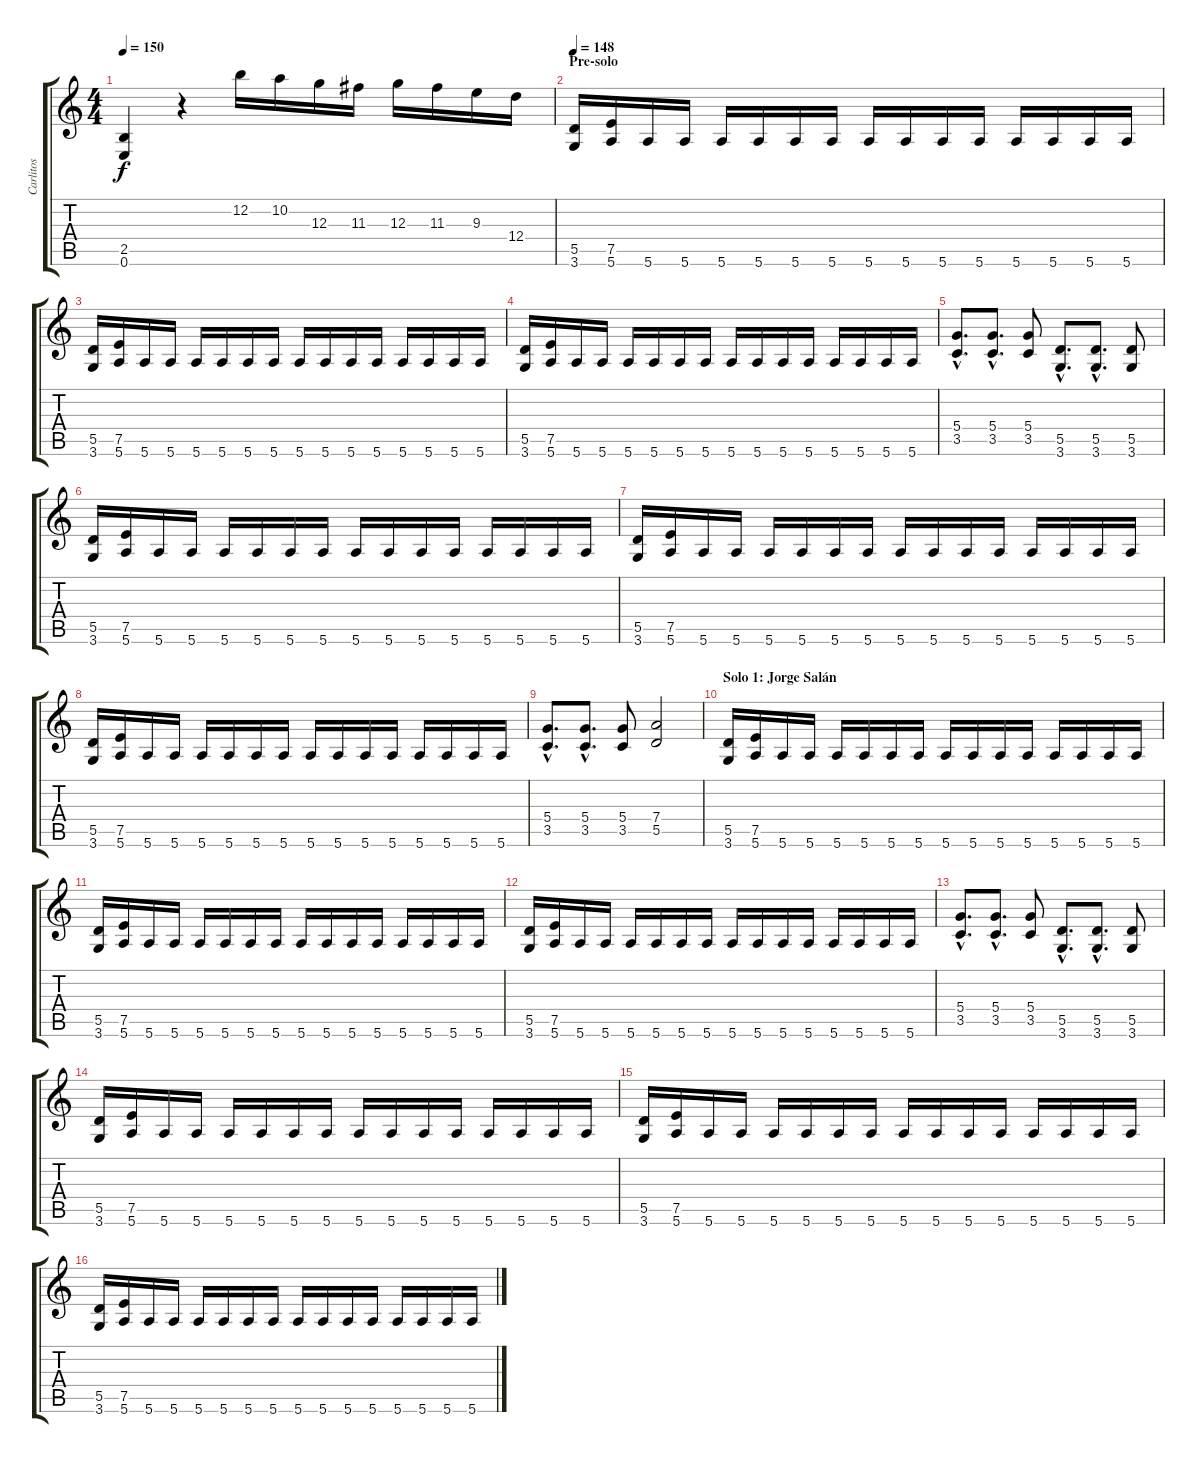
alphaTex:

\track ("Carlitos" "Carlitos") {instrument distortionguitar}
\staff {score tabs}
\tuning (E4 B3 G3 D3 A2 E2) {hide}
\ts (4 4)
\tempo 150
\clef g2
\ks c
(2.5 0.6).4{dy f} r.4 12.2.16 10.2.16 12.3.16 11.3.16 12.3.16 11.3.16 9.3.16 12.4.16 |
\section ("" "Pre-solo")
\tempo 148
(5.5 3.6).16{volume 12} (7.5 5.6).16 5.6.16 5.6.16 5.6.16 5.6.16 5.6.16 5.6.16 5.6.16 5.6.16 5.6.16 5.6.16 5.6.16 5.6.16 5.6.16 5.6.16 |
(5.5 3.6).16 (7.5 5.6).16 5.6.16 5.6.16 5.6.16 5.6.16 5.6.16 5.6.16 5.6.16 5.6.16 5.6.16 5.6.16 5.6.16 5.6.16 5.6.16 5.6.16 |
(5.5 3.6).16 (7.5 5.6).16 5.6.16 5.6.16 5.6.16 5.6.16 5.6.16 5.6.16 5.6.16 5.6.16 5.6.16 5.6.16 5.6.16 5.6.16 5.6.16 5.6.16 |
(5.4{hac} 3.5{hac}).8{d} (5.4{hac} 3.5{hac}).8{d} (5.4 3.5).8 (5.5{hac} 3.6{hac}).8{d} (5.5{hac} 3.6{hac}).8{d} (5.5 3.6).8 |
(5.5 3.6).16 (7.5 5.6).16 5.6.16 5.6.16 5.6.16 5.6.16 5.6.16 5.6.16 5.6.16 5.6.16 5.6.16 5.6.16 5.6.16 5.6.16 5.6.16 5.6.16 |
(5.5 3.6).16 (7.5 5.6).16 5.6.16 5.6.16 5.6.16 5.6.16 5.6.16 5.6.16 5.6.16 5.6.16 5.6.16 5.6.16 5.6.16 5.6.16 5.6.16 5.6.16 |
(5.5 3.6).16 (7.5 5.6).16 5.6.16 5.6.16 5.6.16 5.6.16 5.6.16 5.6.16 5.6.16 5.6.16 5.6.16 5.6.16 5.6.16 5.6.16 5.6.16 5.6.16 |
(5.4{hac} 3.5{hac}).8{d} (5.4{hac} 3.5{hac}).8{d} (5.4 3.5).8 (7.4 5.5).2 |
\section ("" "Solo 1: Jorge Salán")
(5.5 3.6).16 (7.5 5.6).16 5.6.16 5.6.16 5.6.16 5.6.16 5.6.16 5.6.16 5.6.16 5.6.16 5.6.16 5.6.16 5.6.16 5.6.16 5.6.16 5.6.16 |
(5.5 3.6).16 (7.5 5.6).16 5.6.16 5.6.16 5.6.16 5.6.16 5.6.16 5.6.16 5.6.16 5.6.16 5.6.16 5.6.16 5.6.16 5.6.16 5.6.16 5.6.16 |
(5.5 3.6).16 (7.5 5.6).16 5.6.16 5.6.16 5.6.16 5.6.16 5.6.16 5.6.16 5.6.16 5.6.16 5.6.16 5.6.16 5.6.16 5.6.16 5.6.16 5.6.16 |
(5.4{hac} 3.5{hac}).8{d} (5.4{hac} 3.5{hac}).8{d} (5.4 3.5).8 (5.5{hac} 3.6{hac}).8{d} (5.5{hac} 3.6{hac}).8{d} (5.5 3.6).8 |
(5.5 3.6).16 (7.5 5.6).16 5.6.16 5.6.16 5.6.16 5.6.16 5.6.16 5.6.16 5.6.16 5.6.16 5.6.16 5.6.16 5.6.16 5.6.16 5.6.16 5.6.16 |
(5.5 3.6).16 (7.5 5.6).16 5.6.16 5.6.16 5.6.16 5.6.16 5.6.16 5.6.16 5.6.16 5.6.16 5.6.16 5.6.16 5.6.16 5.6.16 5.6.16 5.6.16 |
(5.5 3.6).16 (7.5 5.6).16 5.6.16 5.6.16 5.6.16 5.6.16 5.6.16 5.6.16 5.6.16 5.6.16 5.6.16 5.6.16 5.6.16 5.6.16 5.6.16 5.6.16
